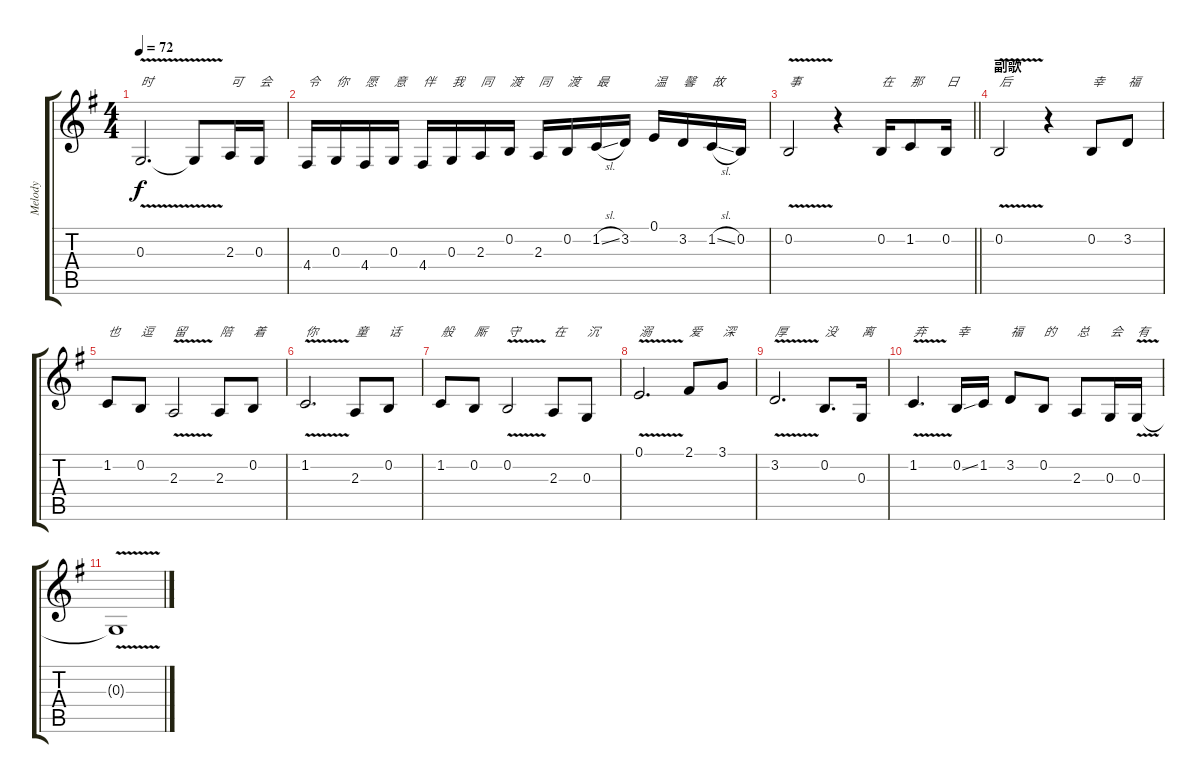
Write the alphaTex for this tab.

\track ("Melody" "Melody") {instrument bassoon}
\staff {score tabs}
\tuning (E4 B3 G3 D3 A2 E2) {hide}
\ts (4 4)
\tempo 72
\clef g2
\ks g
0.3{v}.2{d txt "时" dy f} 0.3{t}.8 2.3.16{txt "可"} 0.3.16{txt "会"} |
4.4.16{txt "令"} 0.3.16{txt "你"} 4.4.16{txt "愿"} 0.3.16{txt "意"} 4.4.16{txt "伴"} 0.3.16{txt "我"} 2.3.16{txt "同"} 0.2.16{txt "渡"} 2.3.16{txt "同"} 0.2.16{txt "渡"} 1.2{sl}.16{txt "最"} 3.2.16 0.1.16{txt "温"} 3.2.16{txt "馨"} 1.2{sl}.16{txt "故"} 0.2.16 |
\barLineRight lightlight
0.2{v}.2{txt "事"} r.4 0.2.16{txt "在"} 1.2.8{txt "那"} 0.2.16{txt "日"} |
\section ("" "副歌")
0.2{v}.2{txt "后"} r.4 0.2.8{txt "幸"} 3.2.8{txt "福"} |
1.2.8{txt "也"} 0.2.8{txt "逗"} 2.3{v}.2{txt "留"} 2.3.8{txt "陪"} 0.2.8{txt "着"} |
1.2{v}.2{d txt "你"} 2.3.8{txt "童"} 0.2.8{txt "话"} |
1.2.8{txt "般"} 0.2.8{txt "厮"} 0.2{v}.2{txt "守"} 2.3.8{txt "在"} 0.3.8{txt "沉"} |
0.1{v}.2{d txt "溺"} 2.1.8{txt "爱"} 3.1.8{txt "深"} |
3.2{v}.2{d txt "厚"} 0.2.8{d txt "没"} 0.3.16{txt "离"} |
1.2{v}.4{d txt "弃"} 0.2{ss}.16{txt "幸"} 1.2.16 3.2.8{txt "福"} 0.2.8{txt "的"} 2.3.8{txt "总"} 0.3.16{txt "会"} 0.3{v}.16{txt "有"} |
0.3{t}.1
